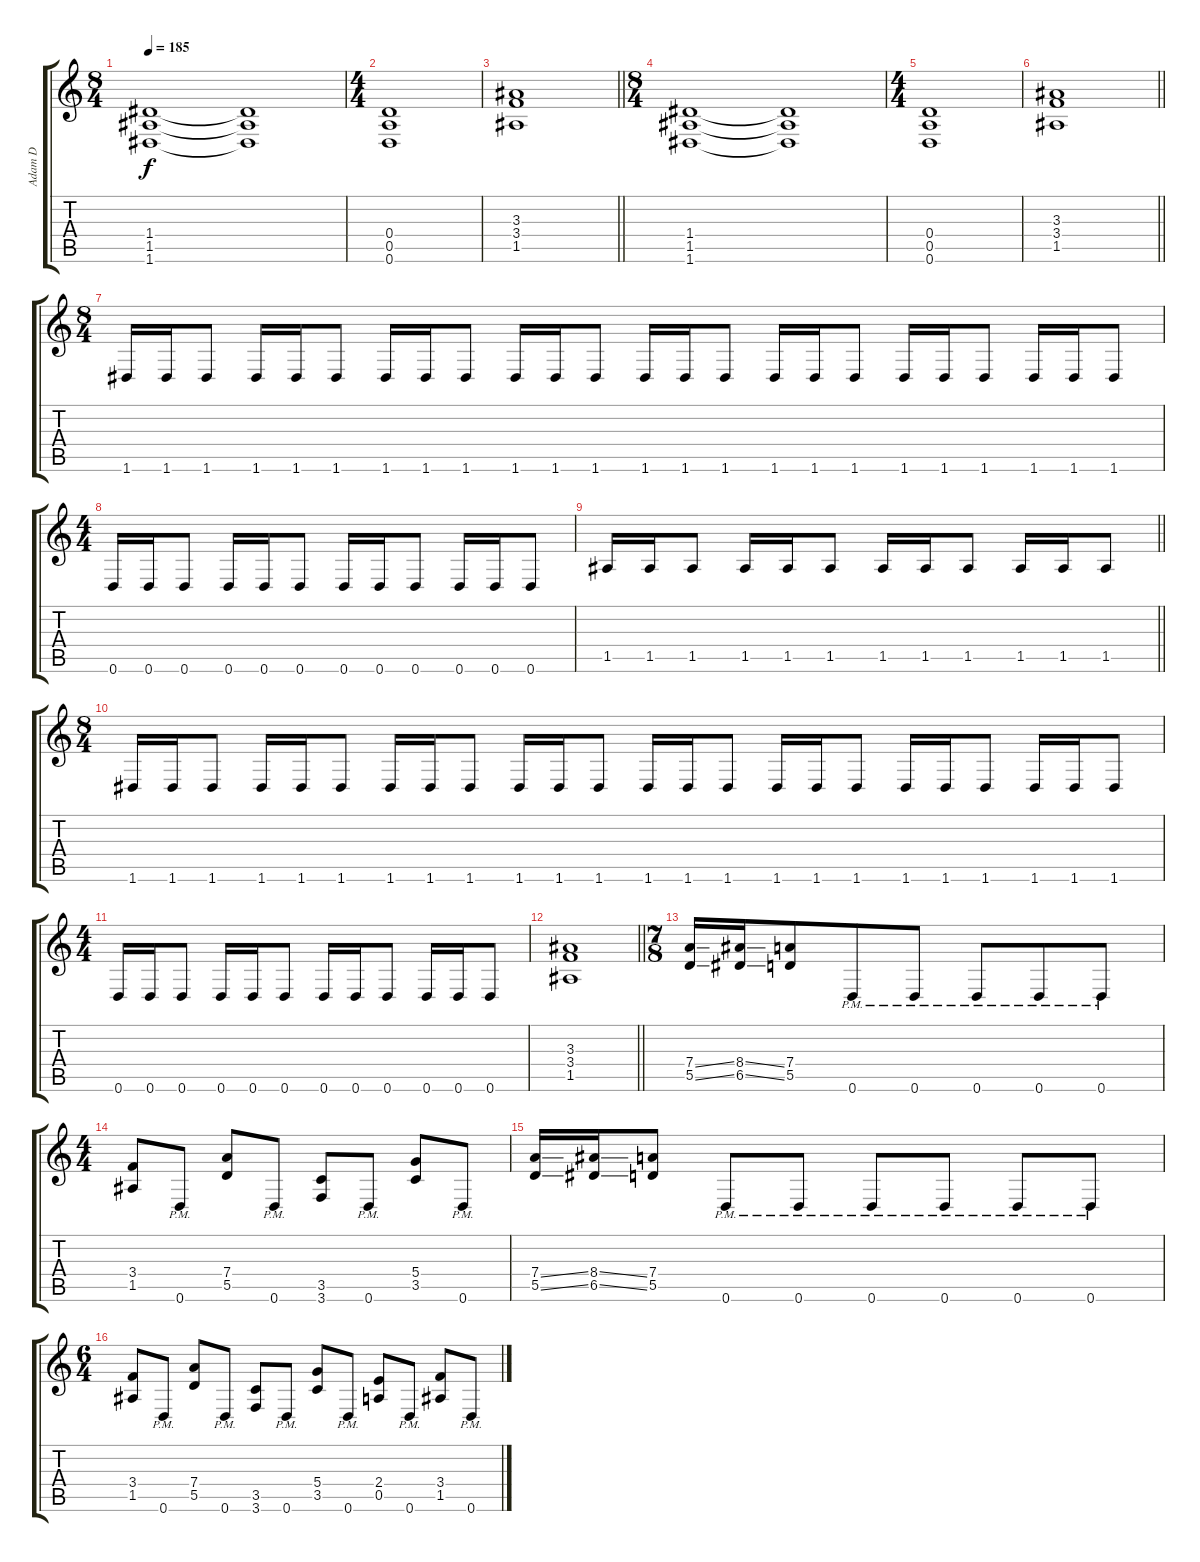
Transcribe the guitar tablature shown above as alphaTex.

\track ("Adam D" "Adam D") {instrument distortionguitar}
\staff {score tabs}
\tuning (E4 B3 G3 D3 A2 D2) {hide}
\ts (8 4)
\tempo 185
\clef g2
\ks c
(1.4 1.5 1.6).1{dy f} (1.4{t} 1.5{t} 1.6{t}).1 |
\ts (4 4)
(0.4 0.5 0.6).1 |
\barLineRight lightlight
(3.3 3.4 1.5).1 |
\ts (8 4)
(1.4 1.5 1.6).1 (1.4{t} 1.5{t} 1.6{t}).1 |
\ts (4 4)
(0.4 0.5 0.6).1 |
\barLineRight lightlight
(3.3 3.4 1.5).1 |
\ts (8 4)
1.6.16 1.6.16 1.6.8 1.6.16 1.6.16 1.6.8 1.6.16 1.6.16 1.6.8 1.6.16 1.6.16 1.6.8 1.6.16 1.6.16 1.6.8 1.6.16 1.6.16 1.6.8 1.6.16 1.6.16 1.6.8 1.6.16 1.6.16 1.6.8 |
\ts (4 4)
0.6.16 0.6.16 0.6.8 0.6.16 0.6.16 0.6.8 0.6.16 0.6.16 0.6.8 0.6.16 0.6.16 0.6.8 |
\barLineRight lightlight
1.5.16 1.5.16 1.5.8 1.5.16 1.5.16 1.5.8 1.5.16 1.5.16 1.5.8 1.5.16 1.5.16 1.5.8 |
\ts (8 4)
1.6.16 1.6.16 1.6.8 1.6.16 1.6.16 1.6.8 1.6.16 1.6.16 1.6.8 1.6.16 1.6.16 1.6.8 1.6.16 1.6.16 1.6.8 1.6.16 1.6.16 1.6.8 1.6.16 1.6.16 1.6.8 1.6.16 1.6.16 1.6.8 |
\ts (4 4)
0.6.16 0.6.16 0.6.8 0.6.16 0.6.16 0.6.8 0.6.16 0.6.16 0.6.8 0.6.16 0.6.16 0.6.8 |
\barLineRight lightlight
(3.3 3.4 1.5).1 |
\ts (7 8)
(7.4{ss} 5.5{ss}).16 (8.4{ss} 6.5{ss}).16 (7.4 5.5).8 0.6{pm}.8 0.6{pm}.8 0.6{pm}.8 0.6{pm}.8 0.6{pm}.8 |
\ts (4 4)
(3.4 1.5).8 0.6{pm}.8 (7.4 5.5).8 0.6{pm}.8 (3.5 3.6).8 0.6{pm}.8 (5.4 3.5).8 0.6{pm}.8 |
(7.4{ss} 5.5{ss}).16 (8.4{ss} 6.5{ss}).16 (7.4 5.5).8 0.6{pm}.8 0.6{pm}.8 0.6{pm}.8 0.6{pm}.8 0.6{pm}.8 0.6{pm}.8 |
\ts (6 4)
(3.4 1.5).8 0.6{pm}.8 (7.4 5.5).8 0.6{pm}.8 (3.5 3.6).8 0.6{pm}.8 (5.4 3.5).8 0.6{pm}.8 (2.4 0.5).8 0.6{pm}.8 (3.4 1.5).8 0.6{pm}.8
